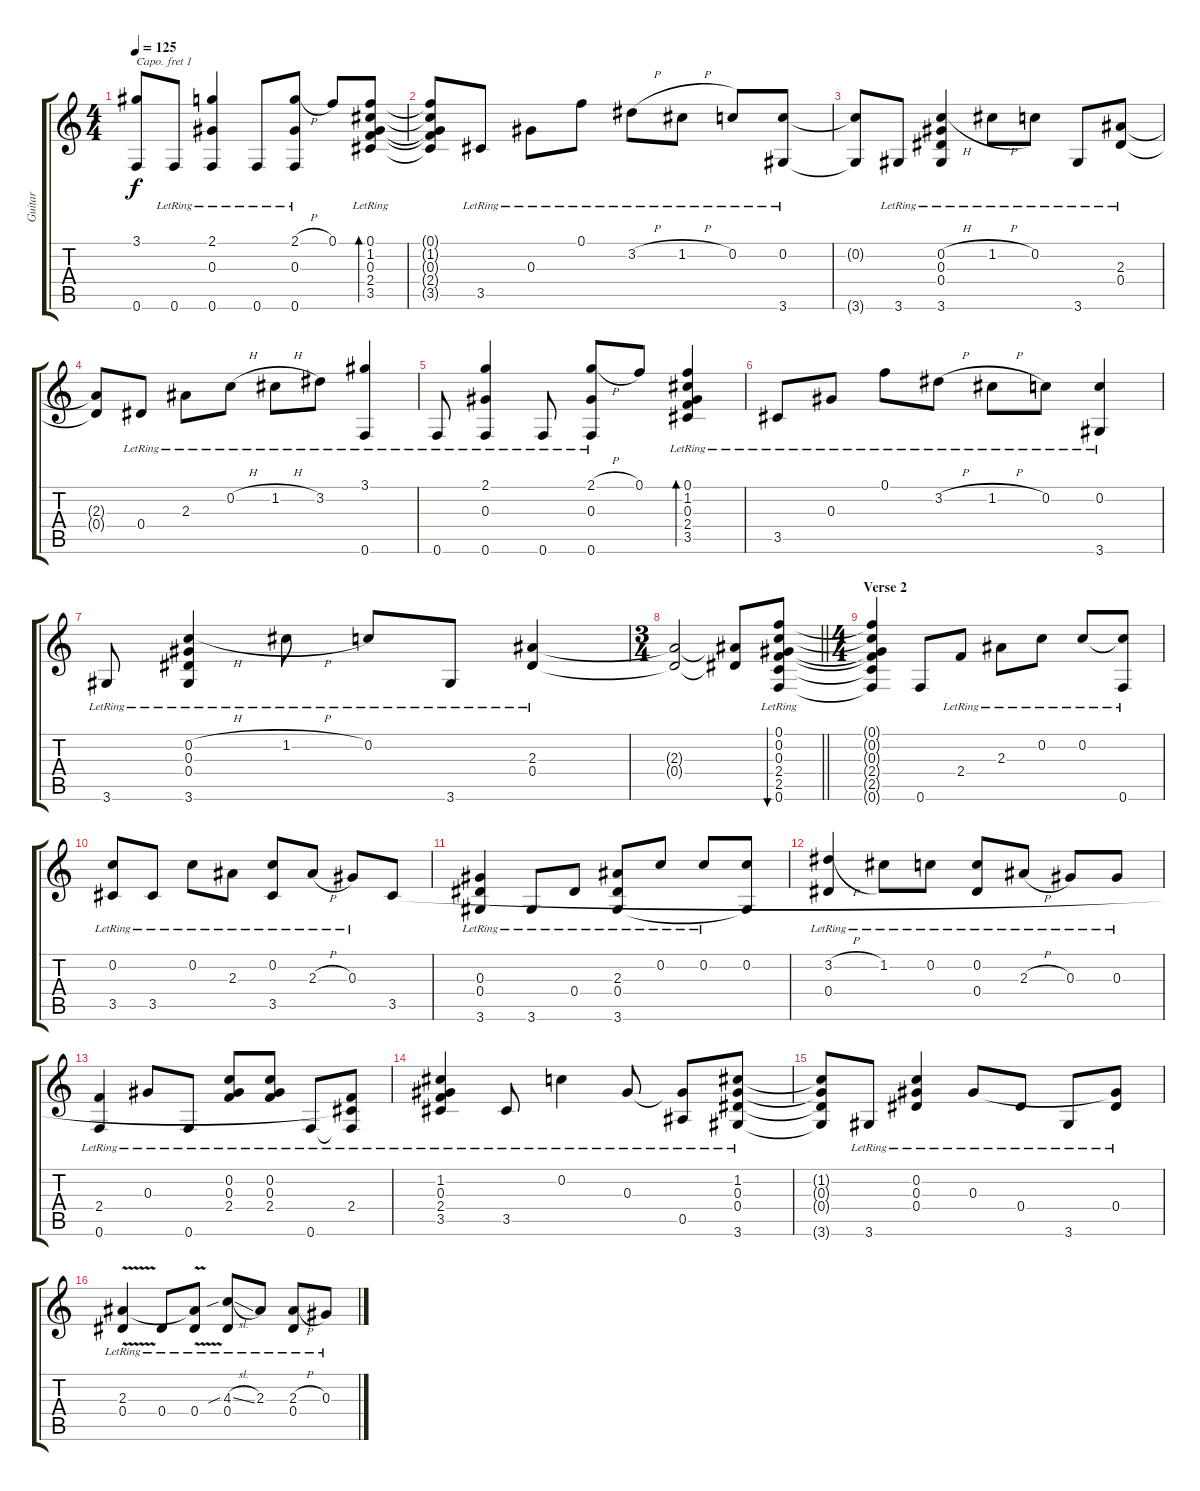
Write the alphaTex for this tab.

\track ("Guitar" "Guitar") {instrument acousticguitarsteel}
\staff {score tabs}
\capo 1
\tuning (E4 B3 G3 D3 A2 E2) {hide}
\ts (4 4)
\tempo 125
\clef g2
\ks c
(3.1{t} 0.6{t}).8{dy f} 0.6{lr}.8 (2.1{lr} 0.3{lr} 0.6{lr}).4 0.6{lr}.8 (2.1{h lr} 0.3{lr} 0.6{lr}).8 0.1.8 (0.1{lr} 1.2{lr} 0.3{lr} 2.4{lr} 3.5{lr}).8{bd 30} |
(0.1{t} 1.2{t} 0.3{t} 2.4{t} 3.5{t}).8 3.5{lr}.8 0.3{lr}.8 0.1{lr}.8 3.2{h lr}.8 1.2{h lr}.8 0.2{lr}.8 (0.2{lr} 3.6{lr}).8 |
(0.2{t} 3.6{t}).8 3.6{lr}.8 (0.2{h lr} 0.3{lr} 0.4{lr} 3.6{lr}).4 1.2{h lr}.8 0.2{lr}.8 3.6{lr}.8 (2.3{lr} 0.4{lr}).8 |
(2.3{t} 0.4{t}).8 0.4{lr}.8 2.3{lr}.8 0.2{h lr}.8 1.2{h lr}.8 3.2{lr}.8 (3.1{lr} 0.6{lr}).4 |
0.6{lr}.8 (2.1{lr} 0.3{lr} 0.6{lr}).4 0.6{lr}.8 (2.1{h lr} 0.3{lr} 0.6{lr}).8 0.1.8 (0.1{lr} 1.2{lr} 0.3{lr} 2.4{lr} 3.5{lr}).4{bd 30} |
3.5{lr}.8 0.3{lr}.8 0.1{lr}.8 3.2{h lr}.8 1.2{h lr}.8 0.2{lr}.8 (0.2{lr} 3.6{lr}).4 |
3.6{lr}.8 (0.2{h lr} 0.3{lr} 0.4{lr} 3.6{lr}).4 1.2{h lr}.8 0.2{lr}.8 3.6{lr}.8 (2.3{lr} 0.4{lr}).4 |
\ts (3 4)
\barLineRight lightlight
(2.3{t} 0.4{t}).2 (2.3{t} 0.4{t}).8 (0.1{lr} 0.2{lr} 0.3{lr} 2.4{lr} 2.5{lr} 0.6{lr}).8{bu 240} |
\ts (4 4)
\section ("" "Verse 2")
(0.1{t} 0.2{t} 0.3{t} 2.4{t} 2.5{t} 0.6{t}).4 0.6.8 2.4{lr}.8 2.3{lr}.8 0.2{lr}.8 0.2{lr}.8 (0.2{t} 0.6{lr}).8 |
(0.2{lr} 3.5{lr}).8 3.5{lr}.8 0.2{lr}.8 2.3{lr}.8 (0.2{lr} 3.5).8 2.3{h lr}.8 0.3{lr}.8 3.5.8 |
(0.3 0.4{lr} 3.6{lr}).4 3.6{lr}.8 0.4{lr}.8 (2.3{lr} 0.4 3.6).8 0.2{lr}.8 0.2{lr}.8 (0.2 3.6{t}).8 |
(3.2{h lr} 0.4{lr}).4 1.2{lr}.8 0.2{lr}.8 (0.2{lr} 0.4).8 2.3{h lr}.8 0.3{lr}.8 0.3{lr}.8 |
(2.4{lr} 0.6{lr}).4 0.3{lr}.8 0.6{lr}.8 (0.2{lr} 0.3{lr} 2.4{lr}).8 (0.2{lr} 0.3{lr} 2.4{lr}).8 0.6{lr}.8 (2.4{lr} 3.5{t} 0.6{t}).8 |
(1.2{lr} 0.3{lr} 2.4{lr} 3.5{lr}).4 3.5{lr}.8 0.2{lr}.4 0.3{lr}.8 (0.3{t} 0.5{lr}).8 (1.2{lr} 0.3{lr} 0.4{lr} 3.6{lr}).8 |
(1.2{t} 0.3{t} 0.4{t} 3.6{t}).8 3.6{lr}.8 (0.2{lr} 0.3{lr} 0.4{lr}).4 0.3{lr}.8 0.4{lr}.8 3.6{lr}.8 (0.3{t} 0.4{lr}).8 |
(2.3{v lr} 0.4{lr}).4 0.4{lr}.8 (2.3{t} 0.4{lr}).8 (4.3{sib sl lr} 0.4{lr}).8 2.3{lr}.8 (2.3{h lr} 0.4{lr}).8 0.3{lr}.8
